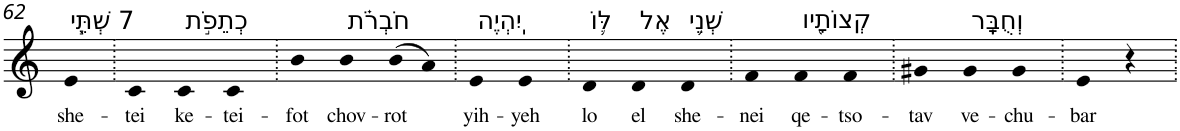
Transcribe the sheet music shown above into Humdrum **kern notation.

**kern	**text
*part1	*part1
*staff1	*staff1
*I"Piano	*
*I'Pno	*
!!LO:PB:g=z
*clefG2	*
*k[]	*
=62	=62
!LO:TX:a:t=7 שְׁתֵּ֧י	!
!	!LO:LY:b
4e	she-
=63.	=63.
!	!LO:LY:b
4c	-tei
!LO:TX:a:t=כְתֵפֹ֣ת	!
!	!LO:LY:b
4c	ke-
!	!LO:LY:b
4c	-tei-
=64.	=64.
!	!LO:LY:b
4b	-fot
!LO:TX:a:t=חֹבְרֹ֗ת	!
!	!LO:LY:b
4b	chov-
!	!LO:LY:b
(8b	-rot
8a)	.
=65.	=65.
!LO:TX:a:t=יִֽהְיֶה	!
!	!LO:LY:b
4e	yih-
!	!LO:LY:b
4e	-yeh
=66.	=66.
!LO:TX:a:t=לּ֛וֹ	!
!	!LO:LY:b
4d	lo
!LO:TX:a:t=אֶל	!
!	!LO:LY:b
4d	el
!LO:TX:a:t=שְׁנֵ֥י	!
!	!LO:LY:b
4d	she-
=67.	=67.
!	!LO:LY:b
4f	-nei
!LO:TX:a:t=קְצוֹתָ֖יו	!
!	!LO:LY:b
4f	qe-
!	!LO:LY:b
4f	-tso-
=68.	=68.
!	!LO:LY:b
4g#X	-tav
!LO:TX:a:t=וְחֻבָּֽר	!
!	!LO:LY:b
4g#	ve-
!	!LO:LY:b
4g#	-chu-
=69.	=69.
!	!LO:LY:b
4e	-bar
4r	.
=.	=.
*-	*-
